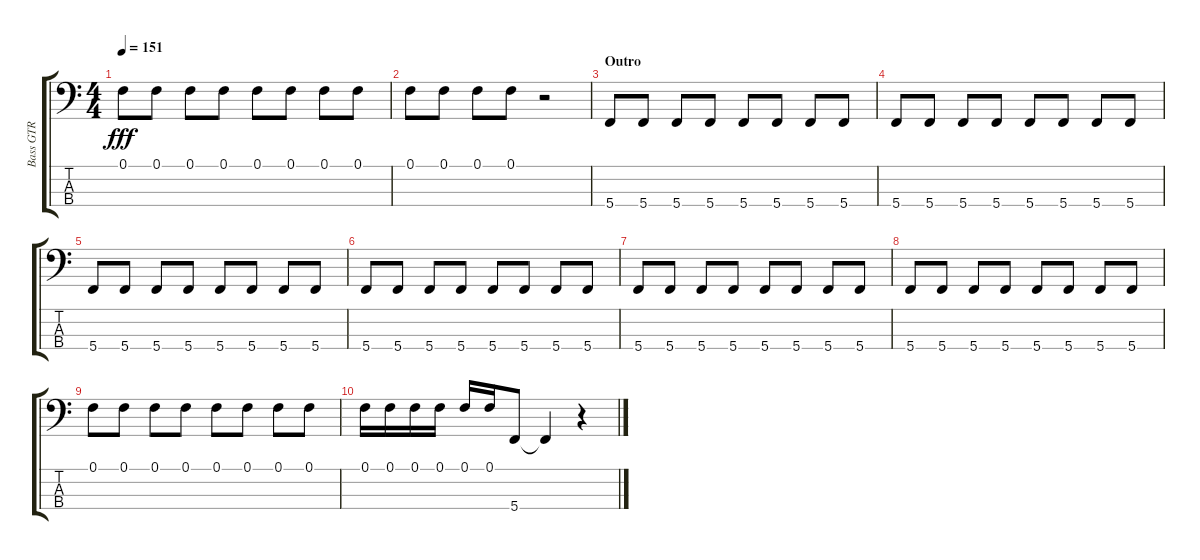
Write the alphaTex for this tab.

\track ("Bass GTR" "Bass GTR") {instrument electricbassfinger}
\staff {score tabs}
\tuning (F2 C2 G1 C1) {hide}
\ts (4 4)
\tempo 151
\clef f4
\ks aminor
0.1.8{dy fff} 0.1.8 0.1.8 0.1.8 0.1.8 0.1.8 0.1.8 0.1.8 |
0.1.8 0.1.8 0.1.8 0.1.8 r.2 |
\section ("" "Outro")
5.4.8 5.4.8 5.4.8 5.4.8 5.4.8 5.4.8 5.4.8 5.4.8 |
5.4.8 5.4.8 5.4.8 5.4.8 5.4.8 5.4.8 5.4.8 5.4.8 |
5.4.8 5.4.8 5.4.8 5.4.8 5.4.8 5.4.8 5.4.8 5.4.8 |
5.4.8 5.4.8 5.4.8 5.4.8 5.4.8 5.4.8 5.4.8 5.4.8 |
5.4.8 5.4.8 5.4.8 5.4.8 5.4.8 5.4.8 5.4.8 5.4.8 |
5.4.8 5.4.8 5.4.8 5.4.8 5.4.8 5.4.8 5.4.8 5.4.8 |
0.1.8 0.1.8 0.1.8 0.1.8 0.1.8 0.1.8 0.1.8 0.1.8 |
0.1.16 0.1.16 0.1.16 0.1.16 0.1.16 0.1.16 5.4.8 5.4{t}.4 r.4
